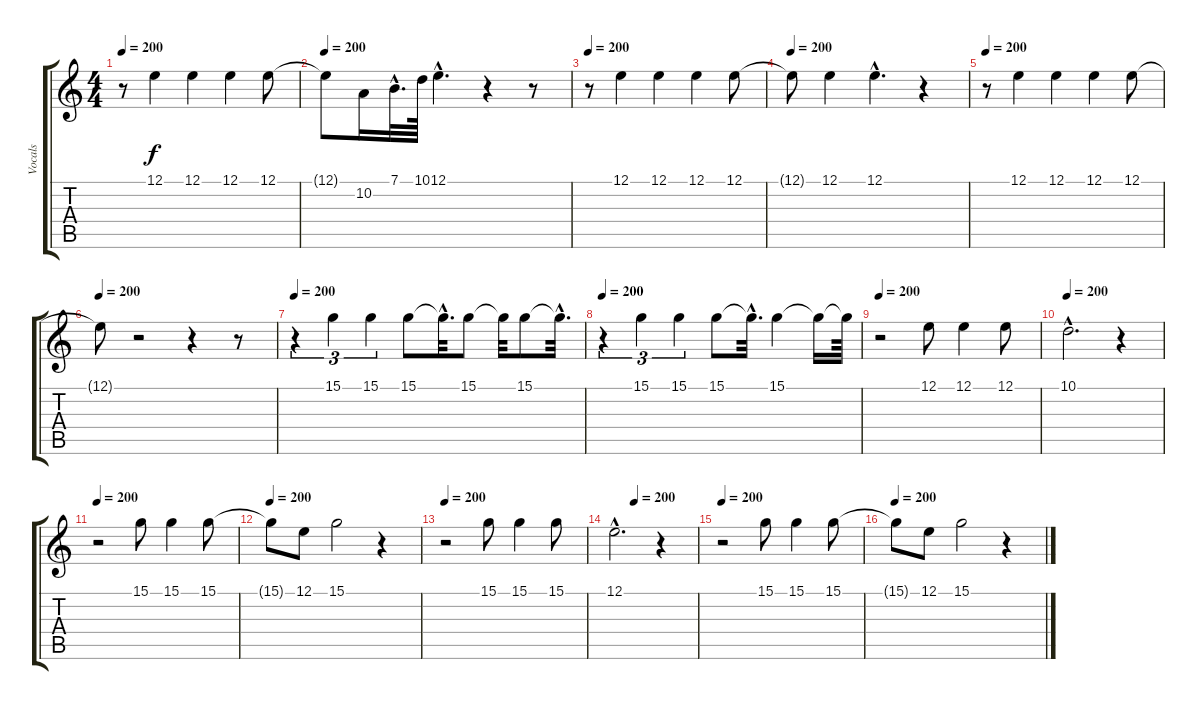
\track ("Vocals" "Vocals") {instrument lead1square}
\staff {score tabs}
\tuning (E4 B3 G3 D3 A2 E2) {hide}
\ts (4 4)
\tempo 200
\clef g2
\ks c
r.8{dy f} 12.1.4 12.1.4 12.1.4 12.1.8 |
\tempo 200
12.1{t}.8 10.2.16 7.1{hac}.32{d} 10.1.64 12.1{hac}.4{d} r.4 r.8 |
\tempo 200
r.8 12.1.4 12.1.4 12.1.4 12.1.8 |
\tempo 200
12.1{t}.8 12.1.4 12.1{hac}.4{d} r.4 |
\tempo 200
r.8 12.1.4 12.1.4 12.1.4 12.1.8 |
\tempo 200
12.1{t}.8 r.2 r.4 r.8 |
\tempo 200
r.4{tu (3 2)} 15.1.4{tu (3 2)} 15.1.4{tu (3 2)} 15.1.8 15.1{hac t}.32{d} 15.1.8 15.1{t}.32 15.1.8 15.1{hac t}.32{d} |
\tempo 200
r.4{tu (3 2)} 15.1.4{tu (3 2)} 15.1.4{tu (3 2)} 15.1.8 15.1{hac t}.32{d} 15.1.4 15.1{t}.16 15.1{t}.64 |
\tempo 200
r.2 12.1.8 12.1.4 12.1.8 |
\tempo 200
10.1{hac}.2{d} r.4 |
\tempo 200
r.2 15.1.8 15.1.4 15.1.8 |
\tempo 200
15.1{t}.8 12.1.8 15.1.2 r.4 |
\tempo 200
r.2 15.1.8 15.1.4 15.1.8 |
\tempo (200 0.25)
12.1{hac}.2{d} r.4 |
\tempo 200
r.2 15.1.8 15.1.4 15.1.8 |
\tempo 200
15.1{t}.8 12.1.8 15.1.2 r.4
